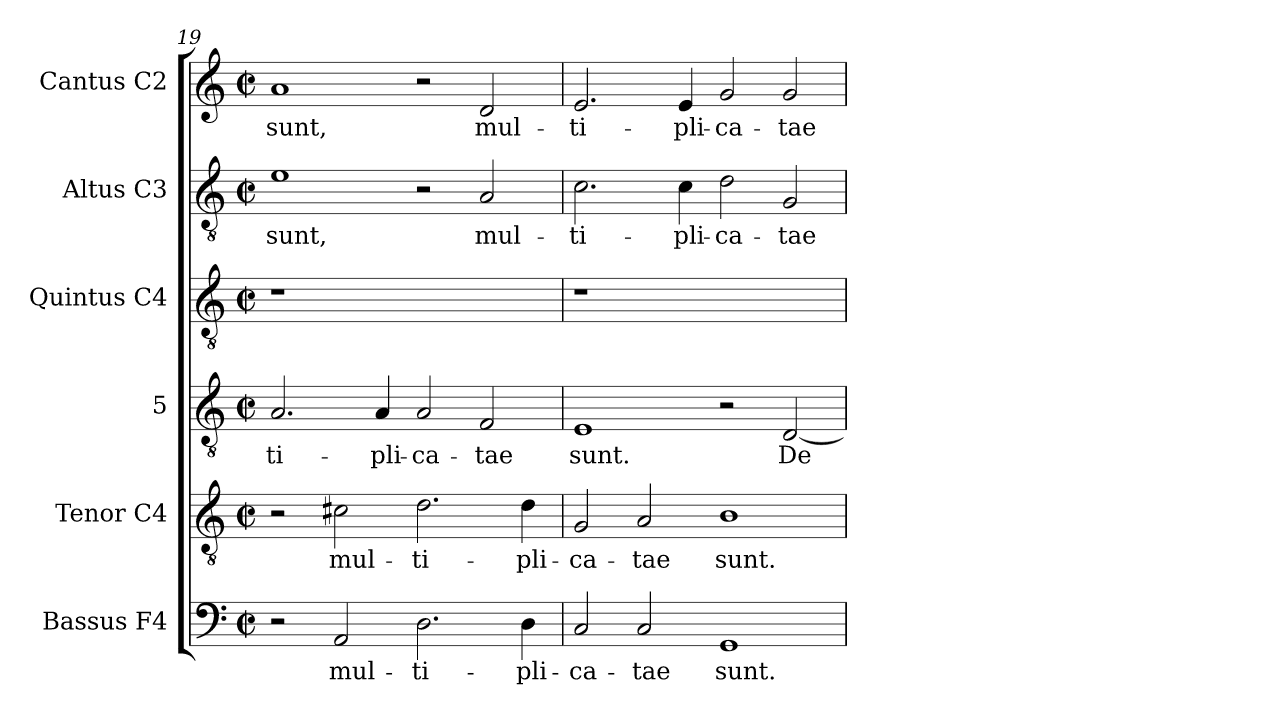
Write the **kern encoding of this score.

**kern	**text	**kern	**text	**kern	**text	**kern	**kern	**text	**kern	**text
*part6	*part6	*part5	*part5	*part4	*part4	*part3	*part2	*part2	*part1	*part1
*staff6	*staff6	*staff5	*staff5	*staff4	*staff4	*staff3	*staff2	*staff2	*staff1	*staff1
*I"Bassus  F4	*	*I"Tenor  C4	*	*I"5	*	*I"Quintus  C4	*I"Altus  C3	*	*I"Cantus  C2	*
*I'B	*	*I'T	*	*	*	*	*I'A	*	*I'C	*
*clefF4	*	*clefGv2	*	*clefGv2	*	*clefGv2	*clefGv2	*	*clefG2	*
*k[]	*	*k[]	*	*k[]	*	*k[]	*k[]	*	*k[]	*
*C:	*	*C:	*	*C:	*	*C:	*C:	*	*C:	*
*M2/2	*	*M2/2	*	*M2/2	*	*M2/2	*M2/2	*	*M2/2	*
*met(c|)	*	*met(c|)	*	*met(c|)	*	*met(c|)	*met(c|)	*	*met(c|)	*
=19	=19	=19	=19	=19	=19	=19	=19	=19	=19	=19
!	!	!	!	!	!LO:LY:b:cj	!	!	!LO:LY:b:cj	!	!LO:LY:b:cj
2r	.	2r	.	2.A/	-ti-	1r	1e	sunt,	1a	sunt,
!	!LO:LY:b:cj	!	!LO:LY:b:cj	!	!	!	!	!	!	!
2AA/	mul-	2c#X\	mul-	.	.	.	.	.	.	.
!	!	!	!	!	!LO:LY:b:cj	!	!	!	!	!
.	.	.	.	4A/	-pli-	.	.	.	.	.
!	!LO:LY:b:cj	!	!LO:LY:b:cj	!	!LO:LY:b:cj	!	!	!	!	!
2.D\	-ti-	2.d\	-ti-	2A/	-ca-	1ryy	2r	.	2r	.
!	!	!	!	!	!LO:LY:b:cj	!	!	!LO:LY:b:cj	!	!LO:LY:b:cj
.	.	.	.	2F/	-tae	.	2A/	mul-	2d/	mul-
!	!LO:LY:b:cj	!	!LO:LY:b:cj	!	!	!	!	!	!	!
4D\	-pli-	4d\	-pli-	.	.	.	.	.	.	.
=20	=20	=20	=20	=20	=20	=20	=20	=20	=20	=20
!	!LO:LY:b:cj	!	!LO:LY:b:cj	!	!LO:LY:b:cj	!	!	!LO:LY:b:cj	!	!LO:LY:b:cj
2C/	-ca-	2G/	-ca-	1E	sunt.	1r	2.c\	-ti-	2.e/	-ti-
!	!LO:LY:b:cj	!	!LO:LY:b:cj	!	!	!	!	!	!	!
2C/	-tae	2A/	-tae	.	.	.	.	.	.	.
!	!	!	!	!	!	!	!	!LO:LY:b:cj	!	!LO:LY:b:cj
.	.	.	.	.	.	.	4c\	-pli-	4e/	-pli-
!	!LO:LY:b:cj	!	!LO:LY:b:cj	!	!	!	!	!LO:LY:b:cj	!	!LO:LY:b:cj
1GG	sunt.	1B	sunt.	2r	.	1ryy	2d\	-ca-	2g/	-ca-
!	!	!	!	!	!LO:LY:b:cj	!	!	!LO:LY:b:cj	!	!LO:LY:b:cj
.	.	.	.	[<2D/	De	.	2G/	-tae	2g/	-tae
=	=	=	=	=	=	=	=	=	=	=
*-	*-	*-	*-	*-	*-	*-	*-	*-	*-	*-
